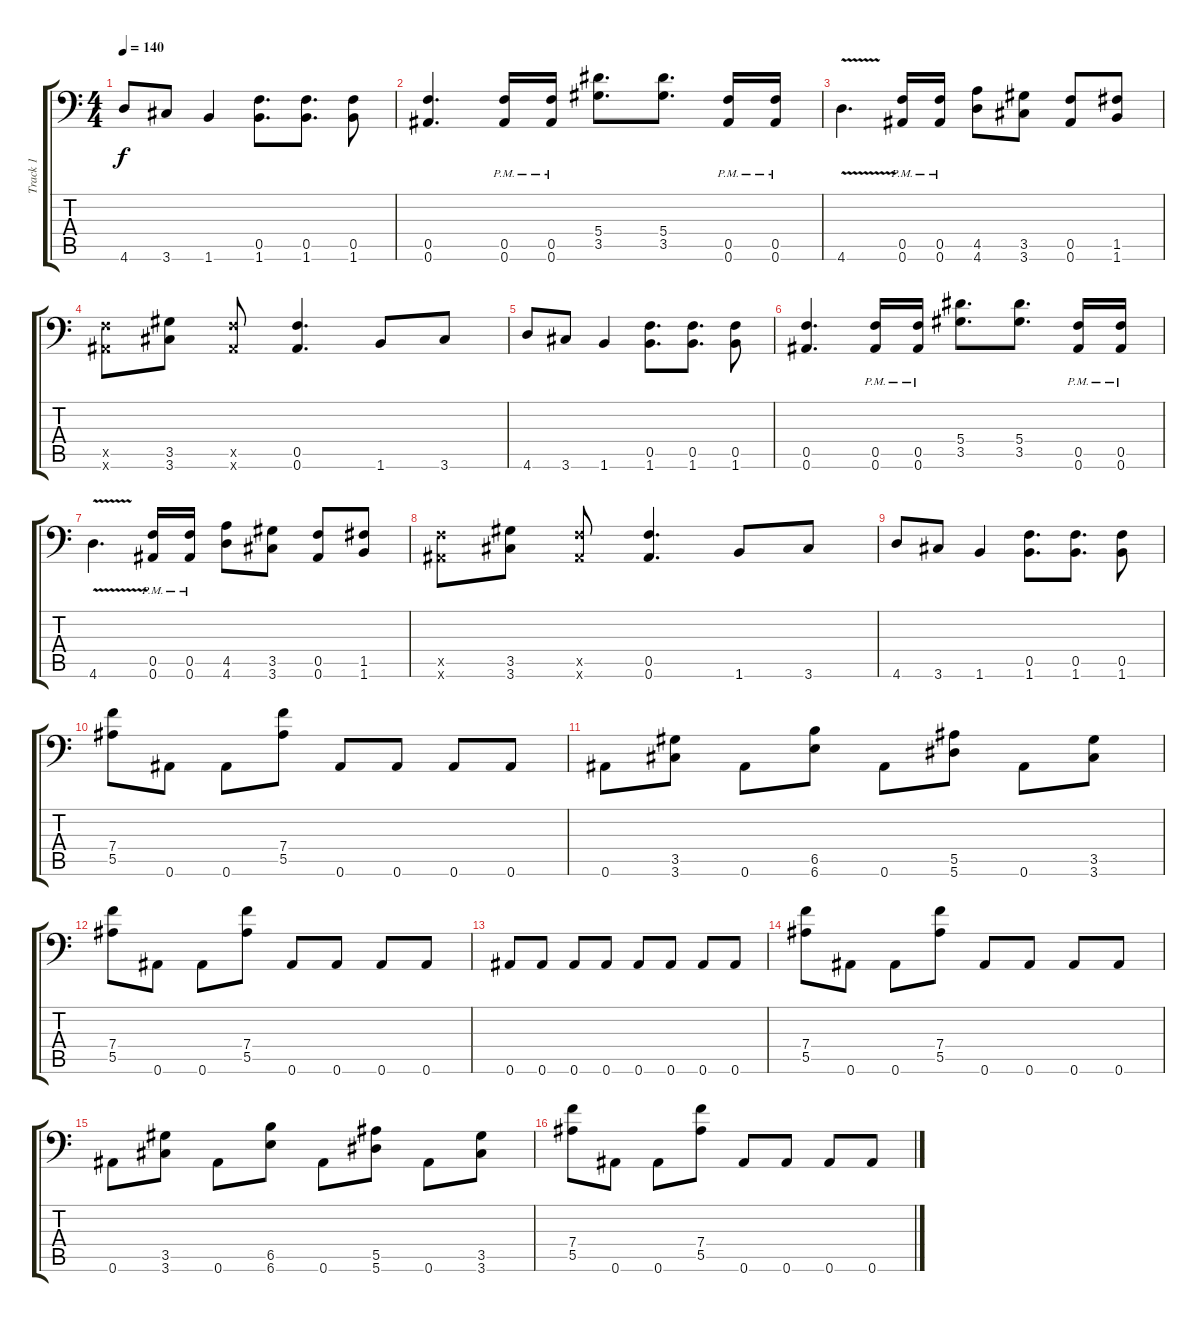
\track ("Track 1" "Track 1") {instrument distortionguitar}
\staff {score tabs}
\tuning (C4 G3 Eb3 Bb2 F2 Bb1) {hide}
\ts (4 4)
\tempo 140
\clef f4
\ks c
4.6.8{dy f} 3.6.8 1.6.4 (0.5 1.6).8{d} (0.5 1.6).8{d} (0.5 1.6).8 |
(0.5 0.6).4{d} (0.5{pm} 0.6{pm}).16 (0.5{pm} 0.6{pm}).16 (5.4 3.5).8{d} (5.4 3.5).8{d} (0.5{pm} 0.6{pm}).16 (0.5{pm} 0.6{pm}).16 |
4.6{v}.4{d} (0.5{pm} 0.6{pm}).16 (0.5{pm} 0.6{pm}).16 (4.5 4.6).8 (3.5 3.6).8 (0.5 0.6).8 (1.5 1.6).8 |
(0.5{x} 0.6{x}).8 (3.5 3.6).8 (0.5{x} 0.6{x}).8 (0.5 0.6).4{d} 1.6.8 3.6.8 |
4.6.8 3.6.8 1.6.4 (0.5 1.6).8{d} (0.5 1.6).8{d} (0.5 1.6).8 |
(0.5 0.6).4{d} (0.5{pm} 0.6{pm}).16 (0.5{pm} 0.6{pm}).16 (5.4 3.5).8{d} (5.4 3.5).8{d} (0.5{pm} 0.6{pm}).16 (0.5{pm} 0.6{pm}).16 |
4.6{v}.4{d} (0.5{pm} 0.6{pm}).16 (0.5{pm} 0.6{pm}).16 (4.5 4.6).8 (3.5 3.6).8 (0.5 0.6).8 (1.5 1.6).8 |
(0.5{x} 0.6{x}).8 (3.5 3.6).8 (0.5{x} 0.6{x}).8 (0.5 0.6).4{d} 1.6.8 3.6.8 |
4.6.8 3.6.8 1.6.4 (0.5 1.6).8{d} (0.5 1.6).8{d} (0.5 1.6).8 |
(7.4 5.5).8 0.6.8 0.6.8 (7.4 5.5).8 0.6.8 0.6.8 0.6.8 0.6.8 |
0.6.8 (3.5 3.6).8 0.6.8 (6.5 6.6).8 0.6.8 (5.5 5.6).8 0.6.8 (3.5 3.6).8 |
(7.4 5.5).8 0.6.8 0.6.8 (7.4 5.5).8 0.6.8 0.6.8 0.6.8 0.6.8 |
0.6.8 0.6.8 0.6.8 0.6.8 0.6.8 0.6.8 0.6.8 0.6.8 |
(7.4 5.5).8 0.6.8 0.6.8 (7.4 5.5).8 0.6.8 0.6.8 0.6.8 0.6.8 |
0.6.8 (3.5 3.6).8 0.6.8 (6.5 6.6).8 0.6.8 (5.5 5.6).8 0.6.8 (3.5 3.6).8 |
(7.4 5.5).8 0.6.8 0.6.8 (7.4 5.5).8 0.6.8 0.6.8 0.6.8 0.6.8
